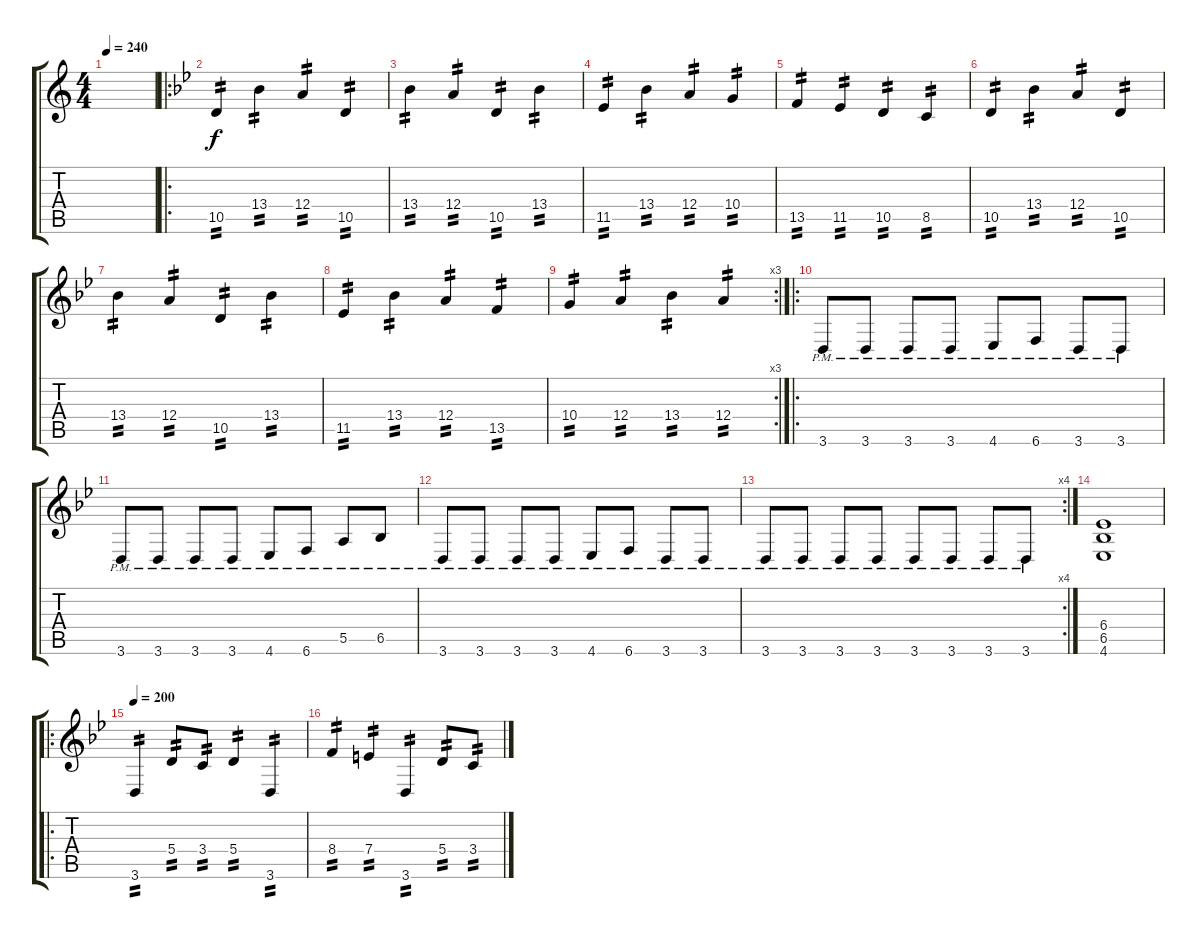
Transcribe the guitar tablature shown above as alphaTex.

\track "" {instrument overdrivenguitar}
\staff {score tabs}
\tuning (B3 Gb3 D3 A2 E2 B1) {hide}
\ts (4 4)
\tempo 240
\clef g2
\ks c
|
\ro
\ks bb
10.5.4{tp 2} 13.4.4{tp 2} 12.4.4{tp 2} 10.5.4{tp 2} |
13.4.4{tp 2} 12.4.4{tp 2} 10.5.4{tp 2} 13.4.4{tp 2} |
11.5.4{tp 2} 13.4.4{tp 2} 12.4.4{tp 2} 10.4.4{tp 2} |
13.5.4{tp 2} 11.5.4{tp 2} 10.5.4{tp 2} 8.5.4{tp 2} |
10.5.4{tp 2} 13.4.4{tp 2} 12.4.4{tp 2} 10.5.4{tp 2} |
13.4.4{tp 2} 12.4.4{tp 2} 10.5.4{tp 2} 13.4.4{tp 2} |
11.5.4{tp 2} 13.4.4{tp 2} 12.4.4{tp 2} 13.5.4{tp 2} |
\rc 3
10.4.4{tp 2} 12.4.4{tp 2} 13.4.4{tp 2} 12.4.4{tp 2} |
\ro
3.6{pm}.8 3.6{pm}.8 3.6{pm}.8 3.6{pm}.8 4.6{pm}.8 6.6{pm}.8 3.6{pm}.8 3.6{pm}.8 |
3.6{pm}.8 3.6{pm}.8 3.6{pm}.8 3.6{pm}.8 4.6{pm}.8 6.6{pm}.8 5.5{pm}.8 6.5{pm}.8 |
3.6{pm}.8 3.6{pm}.8 3.6{pm}.8 3.6{pm}.8 4.6{pm}.8 6.6{pm}.8 3.6{pm}.8 3.6{pm}.8 |
\rc 4
3.6{pm}.8 3.6{pm}.8 3.6{pm}.8 3.6{pm}.8 3.6{pm}.8 3.6{pm}.8 3.6{pm}.8 3.6{pm}.8 |
(6.4 6.5 4.6).1 |
\ro
\tempo 200
3.6.4{tp 2} 5.4.8{tp 2} 3.4.8{tp 2} 5.4.4{tp 2} 3.6.4{tp 2} |
8.4.4{tp 2} 7.4.4{tp 2} 3.6.4{tp 2} 5.4.8{tp 2} 3.4.8{tp 2}
